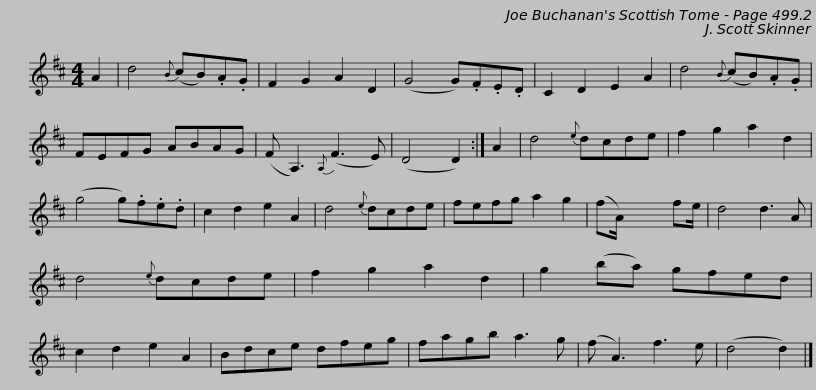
X:1
L:1/8
M:4/4
I:linebreak $
K:D
V:1 treble
V:1
 A2 | d4{B} (cB).A.G | F2 G2 A2 D2 | (G4 G).F.E.D | C2 D2 E2 A2 | %5
 d4{B} (cB).A.G | FEFG ABAG | (F A,3){A,} (F3 E) |$ (D4 D2) :| A2 | %10
 d4{e} dcde | f2 g2 a2 d2 | (g4 g).f.e.d | c2 d2 e2 A2 | d4{e} dcde | %15
 fefg a2 g2 | (fA/) x4 fe/ |$ d4 d3 A | d4{e} dcde | f2 g2 a2 d2 | %20
 g2 (ba) gfed | c2 d2 e2 A2 | Bdce dfeg | fagb a3 g |$ (f A3) f3 e | %25
 (d4 d2) |] %26
